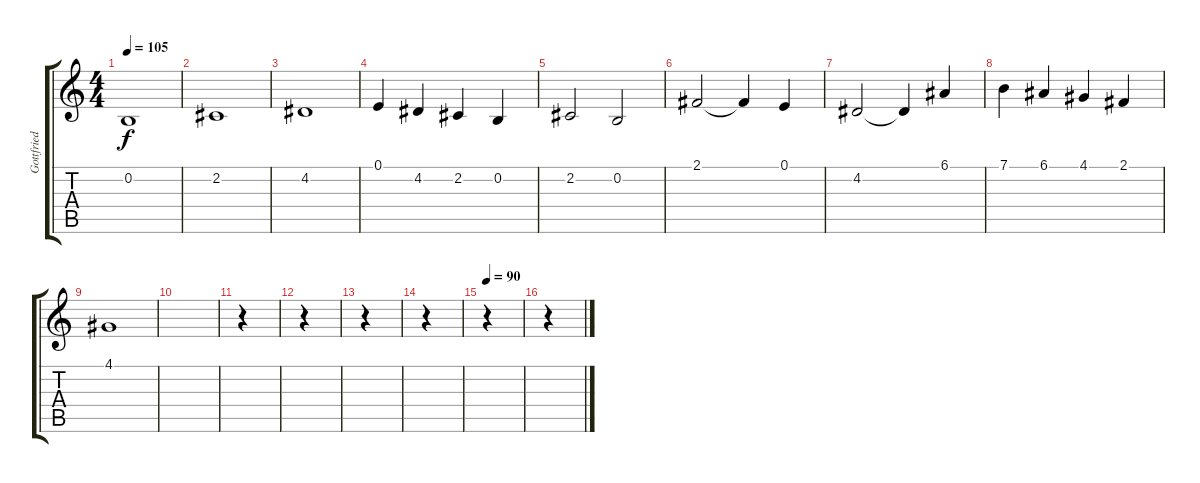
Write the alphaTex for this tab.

\track ("Gottfried Koch (Keyboards)" "Gottfried ") {instrument frenchhorn}
\staff {score tabs}
\tuning (E4 B3 G3 D3 A2 E2) {hide}
\ts (4 4)
\tempo 105
\clef g2
\ks c
0.2.1{dy f} |
2.2.1 |
4.2.1 |
0.1.4 4.2.4 2.2.4 0.2.4 |
2.2.2 0.2.2 |
2.1.2 2.1{t}.4 0.1.4 |
4.2.2 4.2{t}.4 6.1.4 |
7.1.4 6.1.4 4.1.4 2.1.4 |
4.1.1 |
|
r.4 |
r.4 |
r.4 |
r.4 |
\tempo 90
r.4 |
r.4
